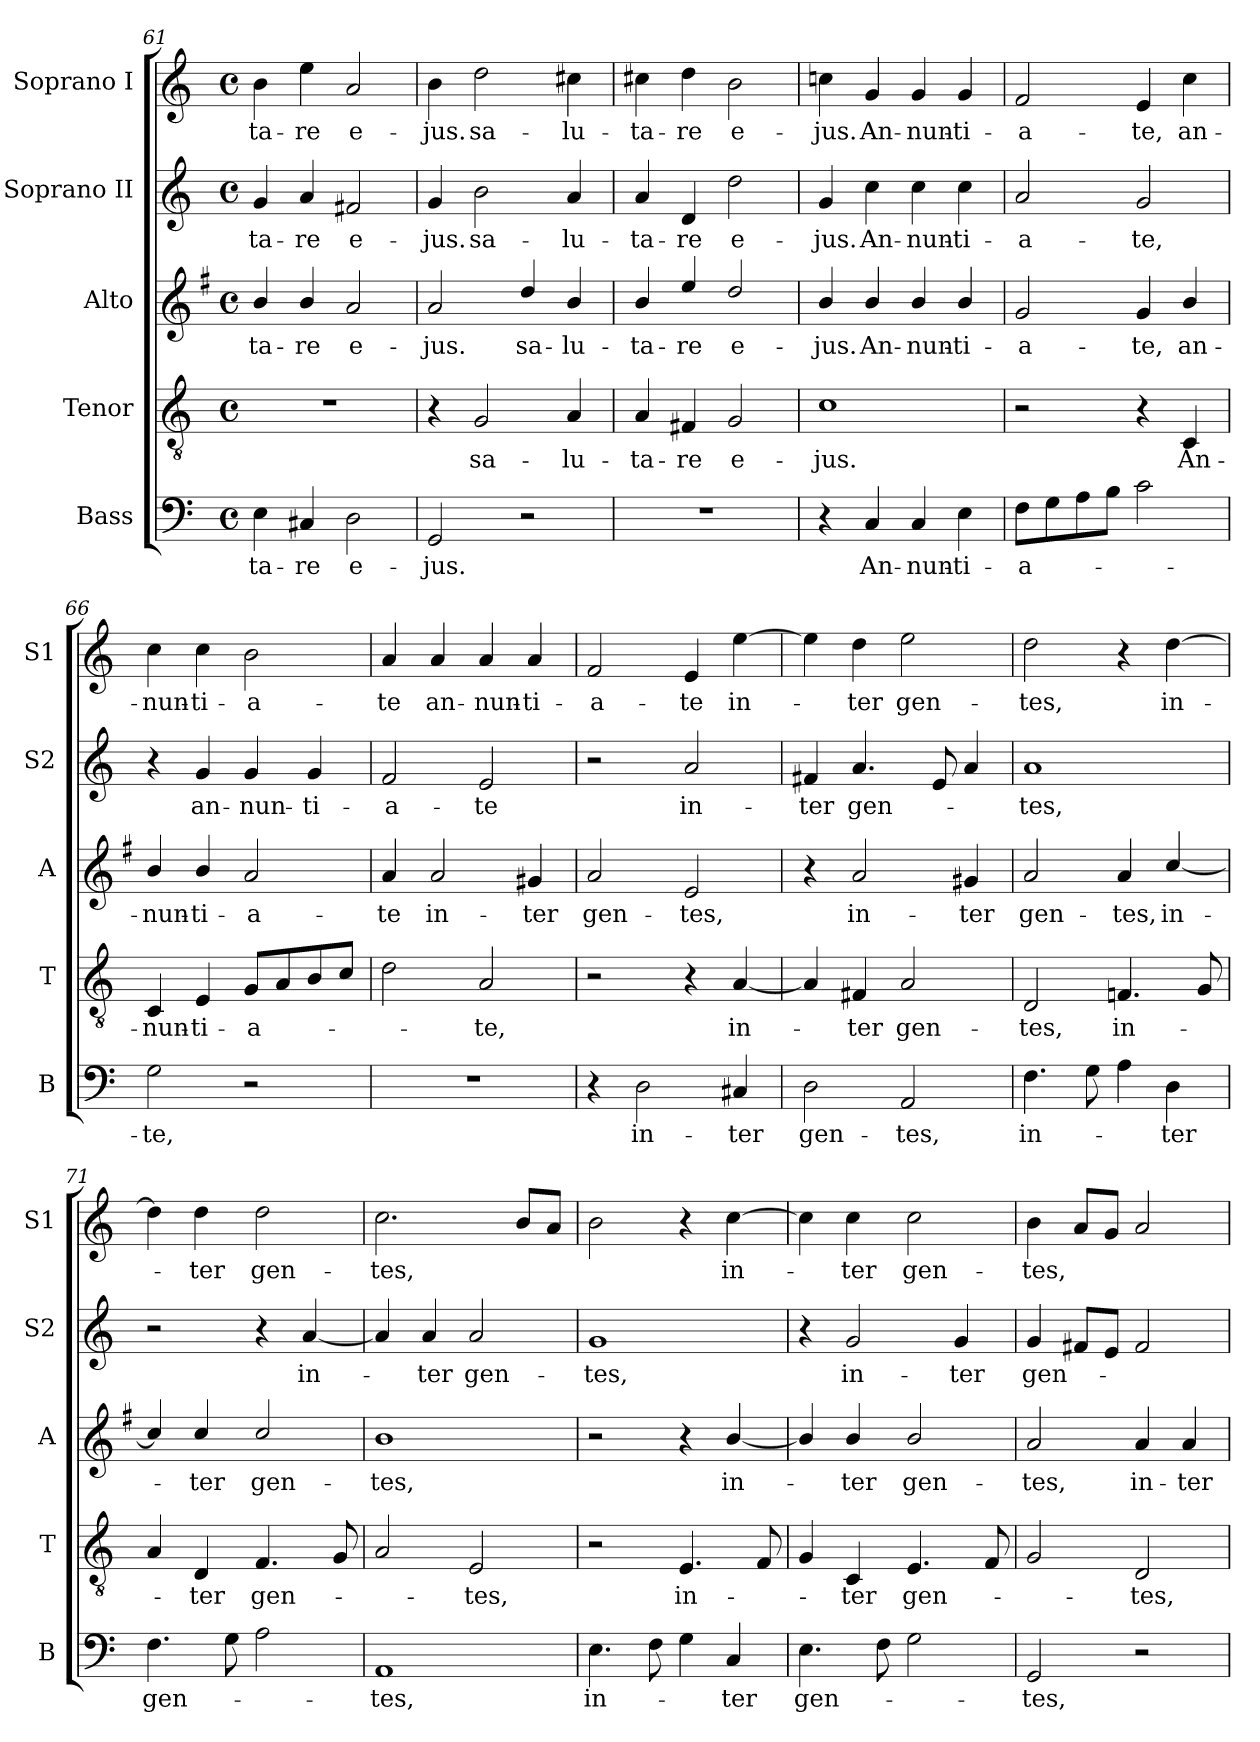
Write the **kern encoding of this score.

**kern	**text	**kern	**text	**kern	**text	**kern	**text	**kern	**text
*part5	*part5	*part4	*part4	*part3	*part3	*part2	*part2	*part1	*part1
*staff5	*staff5	*staff4	*staff4	*staff3	*staff3	*staff2	*staff2	*staff1	*staff1
*I"Bass	*	*I"Tenor	*	*I"Alto	*	*I"Soprano II	*	*I"Soprano I	*
*I'B	*	*I'T	*	*I'A	*	*I'S2	*	*I'S1	*
*clefF4	*	*clefGv2	*	*clefG2	*	*clefG2	*	*clefG2	*
*	*	*	*	*ITrd4c7	*	*	*	*	*
*k[]	*	*k[]	*	*k[]	*	*k[]	*	*k[]	*
*C:	*	*C:	*	*C:	*	*C:	*	*C:	*
*M4/4	*	*M4/4	*	*M4/4	*	*M4/4	*	*M4/4	*
*met(c)	*	*met(c)	*	*met(c)	*	*met(c)	*	*met(c)	*
=61	=61	=61	=61	=61	=61	=61	=61	=61	=61
4E\	-ta-	1r	.	4e/	-ta-	4g/	-ta-	4b\	-ta-
4C#X/	-re	.	.	4e/	-re	4a/	-re	4ee\	-re
2D\	e-	.	.	2d/	e-	2f#X/	e-	2a/	e-
=62	=62	=62	=62	=62	=62	=62	=62	=62	=62
2GG/	-jus.	4r	.	2d/	-jus.	4g/	-jus.	4b\	-jus.
.	.	2G/	sa-	.	.	2b\	sa-	2dd\	sa-
2r	.	.	.	4g/	sa-	.	.	.	.
.	.	4A/	-lu-	4e/	-lu-	4a/	-lu-	4cc#X\	-lu-
=63	=63	=63	=63	=63	=63	=63	=63	=63	=63
1r	.	4A/	-ta-	4e/	-ta-	4a/	-ta-	4cc#X\	-ta-
.	.	4F#X/	-re	4a/	-re	4d/	-re	4dd\	-re
.	.	2G/	e-	2g/	e-	2dd\	e-	2b\	e-
=64	=64	=64	=64	=64	=64	=64	=64	=64	=64
4r	.	1c	-jus.	4e/	jus.	4g/	jus.	4ccn\	-jus.
4C/	An-	.	.	4e/	An-	4cc\	An-	4g/	An-
4C/	-nun-	.	.	4e/	-nun-	4cc\	-nun-	4g/	-nun-
4E\	-ti-	.	.	4e/	-ti-	4cc\	-ti-	4g/	-ti-
!!LO:PB:g=z
=65	=65	=65	=65	=65	=65	=65	=65	=65	=65
8F\L	-a-	2r	.	2c/	-a-	2a/	-a-	2f/	-a-
8G\	.	.	.	.	.	.	.	.	.
8A\	.	.	.	.	.	.	.	.	.
8B\J	.	.	.	.	.	.	.	.	.
2c\	.	4r	.	4c/	-te,	2g/	-te,	4e/	-te,
.	.	4C/	An-	4e/	an-	.	.	4cc\	an-
=66	=66	=66	=66	=66	=66	=66	=66	=66	=66
2G\	-te,	4C/	-nun-	4e/	-nun-	4r	.	4cc\	-nun-
.	.	4E/	-ti-	4e/	-ti-	4g/	an-	4cc\	-ti-
2r	.	8G/L	-a-	2d/	-a-	4g/	-nun-	2b\	-a-
.	.	8A/	.	.	.	.	.	.	.
.	.	8B/	.	.	.	4g/	-ti-	.	.
.	.	8c/J	.	.	.	.	.	.	.
=67	=67	=67	=67	=67	=67	=67	=67	=67	=67
1r	.	2d\	.	4d/	-te	2f/	-a-	4a/	-te
.	.	.	.	2d/	in-	.	.	4a/	an-
.	.	2A/	-te,	.	.	2e/	-te	4a/	-nun-
.	.	.	.	4c#X/	-ter	.	.	4a/	-ti-
=68	=68	=68	=68	=68	=68	=68	=68	=68	=68
4r	.	2r	.	2d/	gen-	2r	.	2f/	-a-
2D\	in-	.	.	.	.	.	.	.	.
.	.	4r	.	2A/	-tes,	2a/	in-	4e/	-te
4C#X/	-ter	[<4A/	in-	.	.	.	.	[>4ee\	in-
=69	=69	=69	=69	=69	=69	=69	=69	=69	=69
2D\	gen-	4A/]	.	4r	.	4f#X/	-ter	4ee\]	.
.	.	4F#X/	-ter	2d/	in-	4.a/	gen-	4dd\	-ter
2AA/	-tes,	2A/	gen-	.	.	.	.	2ee\	gen-
.	.	.	.	.	.	8e/	.	.	.
.	.	.	.	4c#X/	-ter	4a/	.	.	.
=70	=70	=70	=70	=70	=70	=70	=70	=70	=70
4.F\	in-	2D/	-tes,	2d/	gen-	1a	-tes,	2dd\	-tes,
8G\	.	.	.	.	.	.	.	.	.
4A\	.	4.Fn/	in-	4d/	-tes,	.	.	4r	.
4D\	-ter	.	.	[<4f/	in-	.	.	[>4dd\	in-
.	.	8G/	.	.	.	.	.	.	.
!!LO:LB:g=z
=71	=71	=71	=71	=71	=71	=71	=71	=71	=71
4.F\	gen-	4A/	.	4f/]	.	2r	.	4dd\]	.
.	.	4D/	-ter	4f/	-ter	.	.	4dd\	-ter
8G\	.	.	.	.	.	.	.	.	.
2A\	.	4.F/	gen-	2f/	gen-	4r	.	2dd\	gen-
.	.	.	.	.	.	[4a/	in-	.	.
.	.	8G/	.	.	.	.	.	.	.
=72	=72	=72	=72	=72	=72	=72	=72	=72	=72
1AA	-tes,	2A/	.	1e	-tes,	4a/]	.	2.cc\	-tes,
.	.	.	.	.	.	4a/	-ter	.	.
.	.	2E/	-tes,	.	.	2a/	gen-	.	.
.	.	.	.	.	.	.	.	8b/L	.
.	.	.	.	.	.	.	.	8a/J	.
=73	=73	=73	=73	=73	=73	=73	=73	=73	=73
4.E\	in-	2r	.	2r	.	1g	-tes,	2b\	.
8F\	.	.	.	.	.	.	.	.	.
4G\	.	4.E/	in-	4r	.	.	.	4r	.
4C/	-ter	.	.	[<4e/	in-	.	.	[4cc\	in-
.	.	8F/	.	.	.	.	.	.	.
=74	=74	=74	=74	=74	=74	=74	=74	=74	=74
4.E\	gen-	4G/	.	4e/]	.	4r	.	4cc\]	.
.	.	4C/	-ter	4e/	-ter	2g/	in-	4cc\	-ter
8F\	.	.	.	.	.	.	.	.	.
2G\	.	4.E/	gen-	2e/	gen-	.	.	2cc\	gen-
.	.	.	.	.	.	4g/	-ter	.	.
.	.	8F/	.	.	.	.	.	.	.
=75	=75	=75	=75	=75	=75	=75	=75	=75	=75
2GG/	-tes,	2G/	.	2d/	-tes,	4g/	gen-	4b\	-tes,
.	.	.	.	.	.	8f#X/L	.	8a/L	.
.	.	.	.	.	.	8e/J	.	8g/J	.
2r	.	2D/	-tes,	4d/	in-	2f#/	.	2a/	.
.	.	.	.	4d/	-ter	.	.	.	.
=	=	=	=	=	=	=	=	=	=
*-	*-	*-	*-	*-	*-	*-	*-	*-	*-
